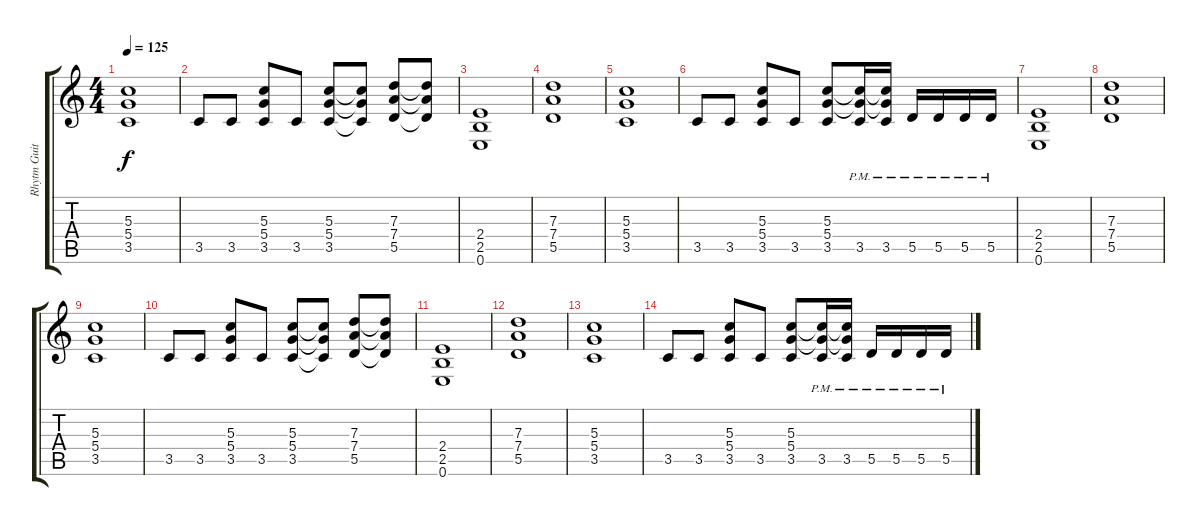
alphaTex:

\track ("Rhytm Guitar" "Rhytm Guit") {instrument overdrivenguitar}
\staff {score tabs}
\tuning (E4 B3 G3 D3 A2 E2) {hide}
\ts (4 4)
\tempo 125
\clef g2
\ks c
(5.3 5.4 3.5).1{dy f} |
3.5.8 3.5.8 (5.3 5.4 3.5).8 3.5.8 (5.3 5.4 3.5).8 (5.3{t} 5.4{t} 3.5{t}).8 (7.3 7.4 5.5).8 (7.3{t} 7.4{t} 5.5{t}).8 |
(2.4 2.5 0.6).1 |
(7.3 7.4 5.5).1 |
(5.3 5.4 3.5).1 |
3.5.8 3.5.8 (5.3 5.4 3.5).8 3.5.8 (5.3 5.4 3.5).8 (5.3{t} 5.4{t} 3.5{pm}).16 (5.3{t} 5.4{t} 3.5{pm}).16 5.5{pm}.16 5.5{pm}.16 5.5{pm}.16 5.5{pm}.16 |
(2.4 2.5 0.6).1 |
(7.3 7.4 5.5).1 |
(5.3 5.4 3.5).1 |
3.5.8 3.5.8 (5.3 5.4 3.5).8 3.5.8 (5.3 5.4 3.5).8 (5.3{t} 5.4{t} 3.5{t}).8 (7.3 7.4 5.5).8 (7.3{t} 7.4{t} 5.5{t}).8 |
(2.4 2.5 0.6).1 |
(7.3 7.4 5.5).1 |
(5.3 5.4 3.5).1 |
3.5.8 3.5.8 (5.3 5.4 3.5).8 3.5.8 (5.3 5.4 3.5).8 (5.3{t} 5.4{t} 3.5{pm}).16 (5.3{t} 5.4{t} 3.5{pm}).16 5.5{pm}.16 5.5{pm}.16 5.5{pm}.16 5.5{pm}.16
